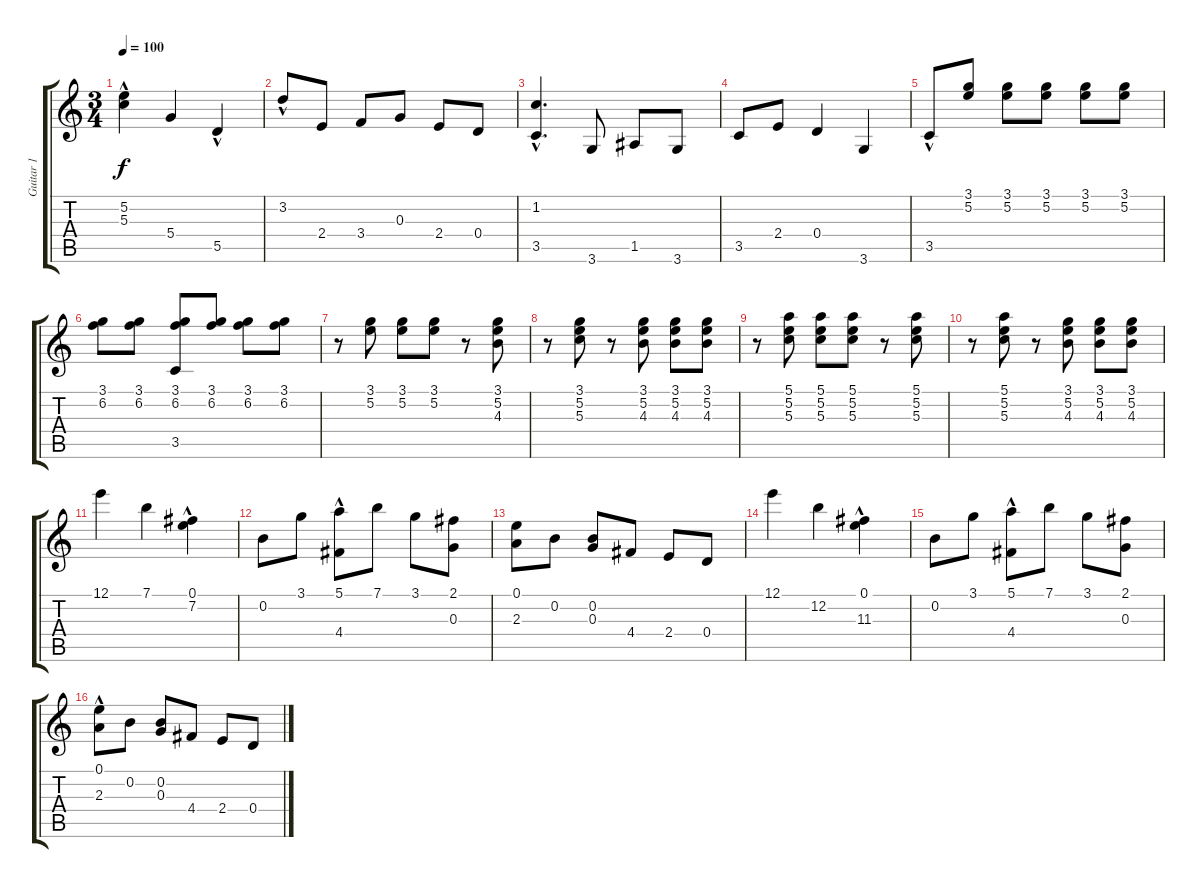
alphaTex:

\track ("Guitar 1" "Guitar 1") {instrument acousticguitarnylon}
\staff {score tabs}
\tuning (E4 B3 G3 D3 A2 E2) {hide}
\ts (3 4)
\tempo 100
\clef g2
\ks c
(5.2{hac} 5.3).4{dy f} 5.4.4 5.5{hac}.4 |
3.2{hac}.8 2.4.8 3.4.8 0.3.8 2.4.8 0.4.8 |
(1.2{hac} 3.5{hac}).4{d} 3.6.8 1.5.8 3.6.8 |
3.5.8 2.4.8 0.4.4 3.6.4 |
3.5{hac}.8 (3.1 5.2).8 (3.1 5.2).8 (3.1 5.2).8 (3.1 5.2).8 (3.1 5.2).8 |
(3.1 6.2).8 (3.1 6.2).8 (3.1 6.2 3.5).8 (3.1 6.2).8 (3.1 6.2).8 (3.1 6.2).8 |
r.8 (3.1 5.2).8 (3.1 5.2).8 (3.1 5.2).8 r.8 (3.1 5.2 4.3).8 |
r.8 (3.1 5.2 5.3).8 r.8 (3.1 5.2 4.3).8 (3.1 5.2 4.3).8 (3.1 5.2 4.3).8 |
r.8 (5.1 5.2 5.3).8 (5.1 5.2 5.3).8 (5.1 5.2 5.3).8 r.8 (5.1 5.2 5.3).8 |
r.8 (5.1 5.2 5.3).8 r.8 (3.1 5.2 4.3).8 (3.1 5.2 4.3).8 (3.1 5.2 4.3).8 |
12.1.4 7.1.4 (0.1 7.2{hac}).4 |
0.2.8 3.1.8 (5.1 4.4{hac}).8 7.1.8 3.1.8 (2.1 0.3).8 |
(0.1 2.3).8 0.2.8 (0.2 0.3).8 4.4.8 2.4.8 0.4.8 |
12.1.4 12.2.4 (0.1 11.3{hac}).4 |
0.2.8 3.1.8 (5.1 4.4{hac}).8 7.1.8 3.1.8 (2.1 0.3).8 |
(0.1{hac} 2.3).8 0.2.8 (0.2 0.3).8 4.4.8 2.4.8 0.4.8
